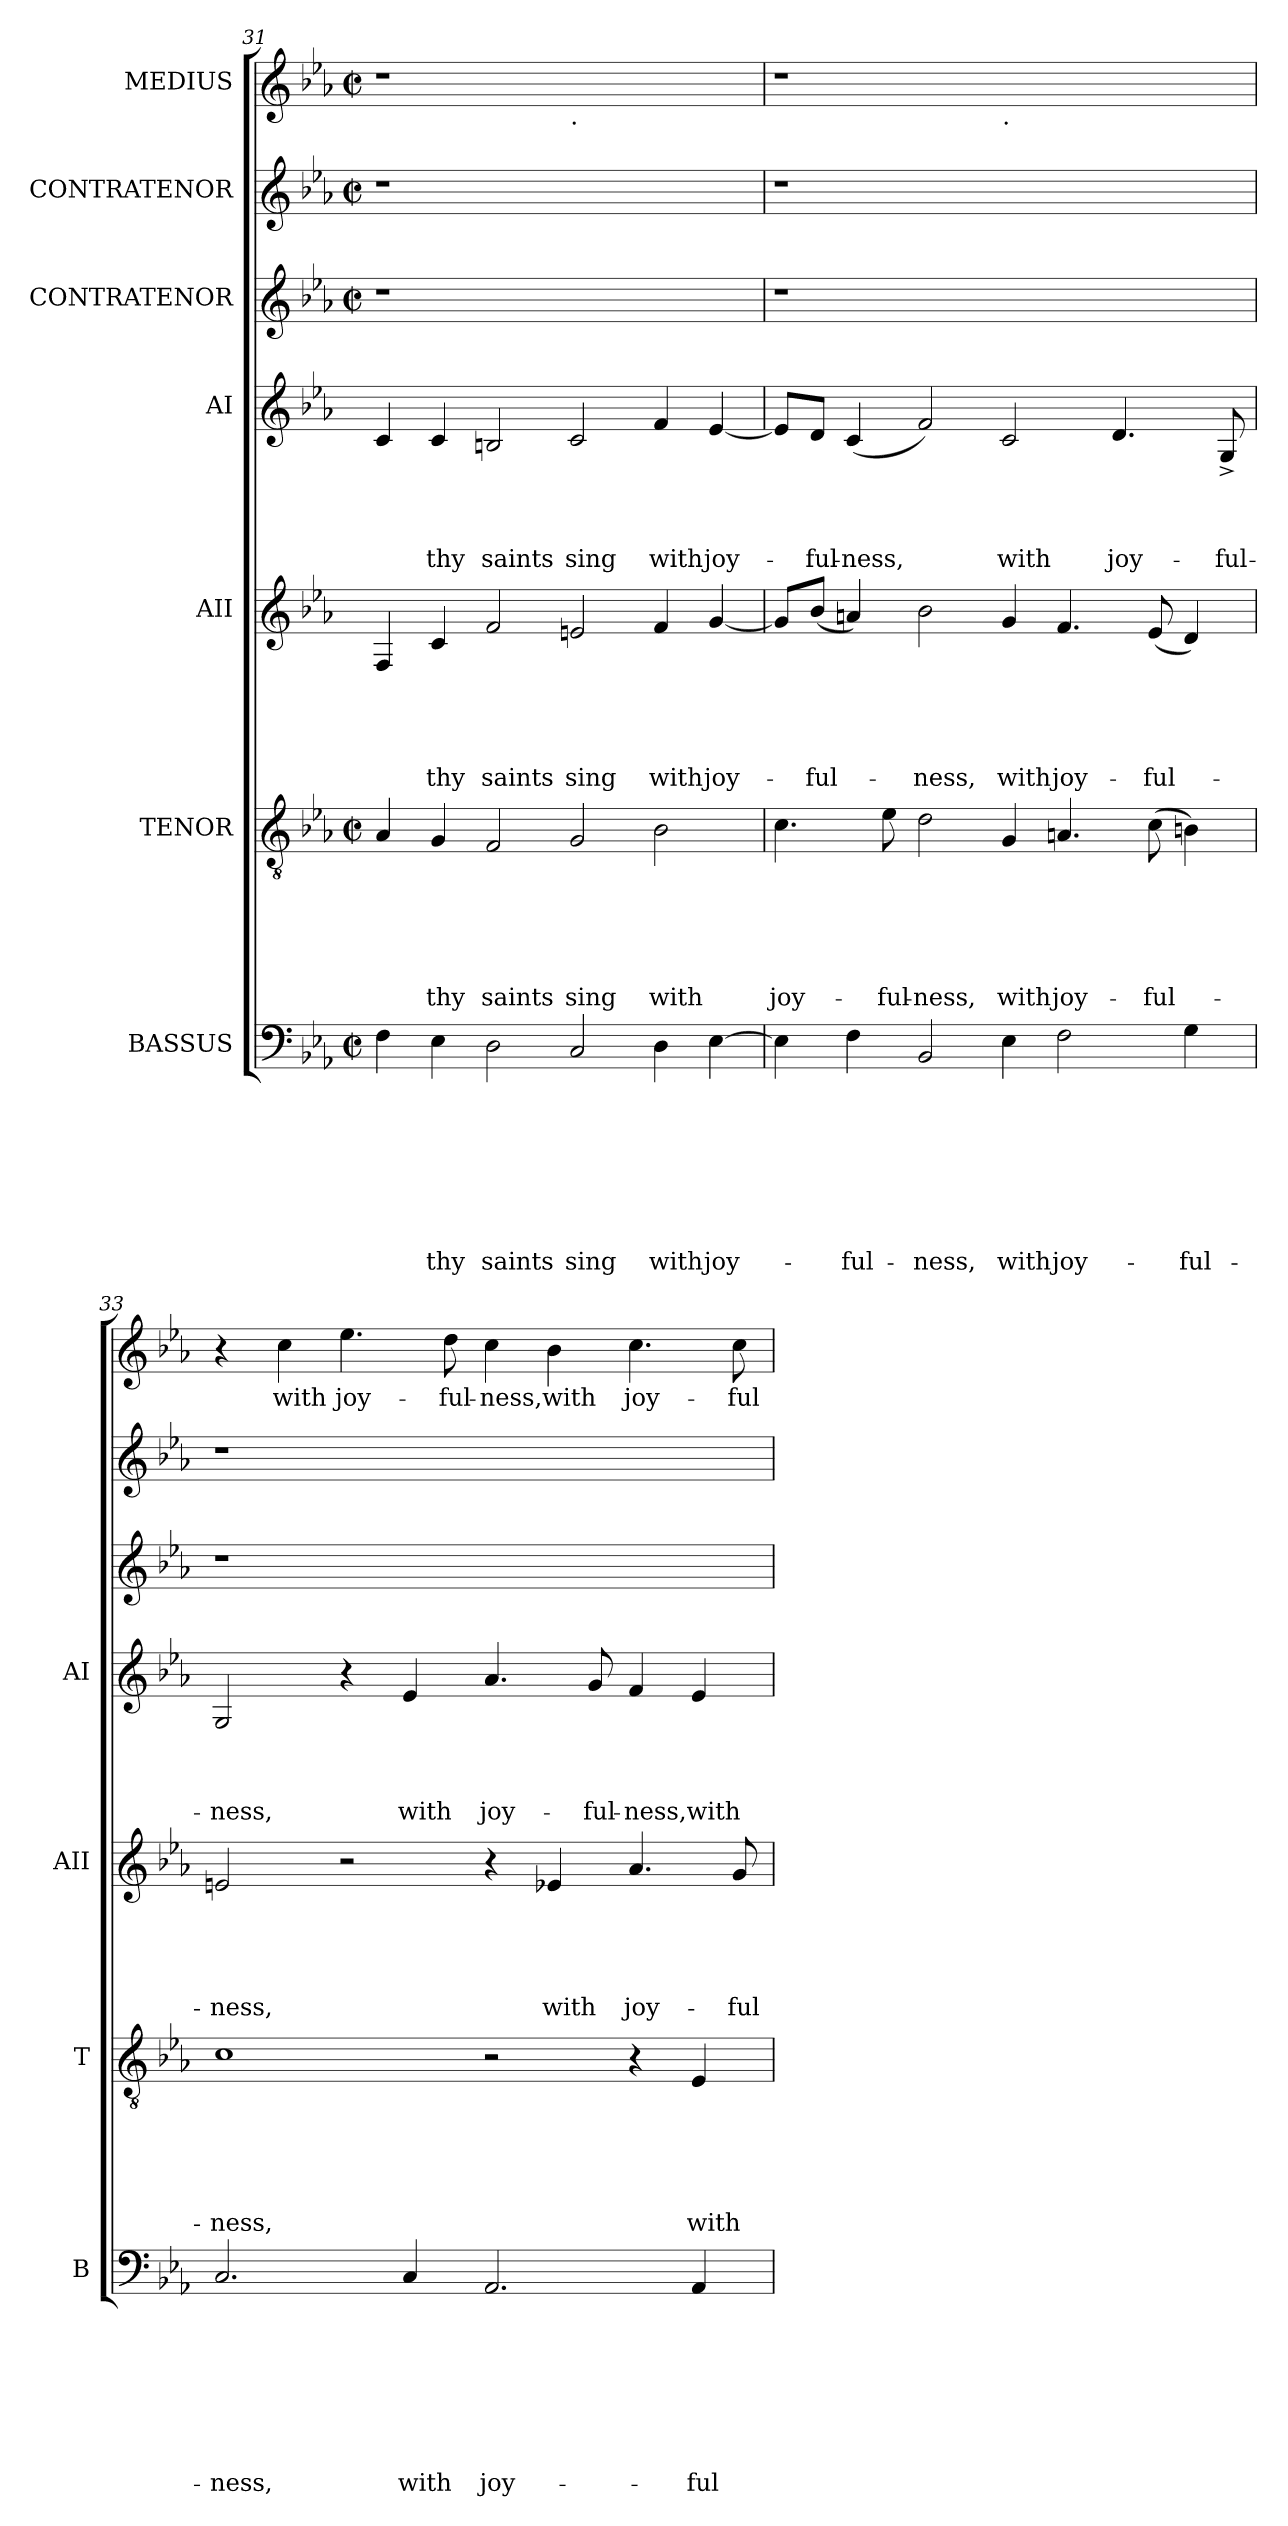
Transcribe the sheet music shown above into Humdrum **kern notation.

**kern	**text	**text	**text	**text	**text	**text	**text	**text	**kern	**text	**text	**text	**text	**text	**text	**kern	**text	**text	**text	**text	**text	**kern	**text	**text	**text	**text	**kern	**kern	**kern	**text
*part7	*part7	*part7	*part7	*part7	*part7	*part7	*part7	*part7	*part6	*part6	*part6	*part6	*part6	*part6	*part6	*part5	*part5	*part5	*part5	*part5	*part5	*part4	*part4	*part4	*part4	*part4	*part3	*part2	*part1	*part1
*staff7	*staff7	*staff7	*staff7	*staff7	*staff7	*staff7	*staff7	*staff7	*staff6	*staff6	*staff6	*staff6	*staff6	*staff6	*staff6	*staff5	*staff5	*staff5	*staff5	*staff5	*staff5	*staff4	*staff4	*staff4	*staff4	*staff4	*staff3	*staff2	*staff1	*staff1
*I"BASSUS	*	*	*	*	*	*	*	*	*I"TENOR	*	*	*	*	*	*	*I"AII	*	*	*	*	*	*I"AI	*	*	*	*	*I"CONTRATENOR	*I"CONTRATENOR	*I"MEDIUS	*
*I'B	*	*	*	*	*	*	*	*	*I'T	*	*	*	*	*	*	*I'AII	*	*	*	*	*	*I'AI	*	*	*	*	*	*	*	*
!!LO:LB:g=z
*clefF4	*	*	*	*	*	*	*	*	*clefGv2	*	*	*	*	*	*	*clefG2	*	*	*	*	*	*clefG2	*	*	*	*	*clefG2	*clefG2	*clefG2	*
*k[b-e-a-]	*	*	*	*	*	*	*	*	*k[b-e-a-]	*	*	*	*	*	*	*k[b-e-a-]	*	*	*	*	*	*k[b-e-a-]	*	*	*	*	*k[b-e-a-]	*k[b-e-a-]	*k[b-e-a-]	*
*E-:	*	*	*	*	*	*	*	*	*E-:	*	*	*	*	*	*	*E-:	*	*	*	*	*	*E-:	*	*	*	*	*E-:	*E-:	*E-:	*
*M2/2	*	*	*	*	*	*	*	*	*M2/2	*	*	*	*	*	*	*	*	*	*	*	*	*	*	*	*	*	*M2/2	*M2/2	*M2/2	*
*met(c|)	*	*	*	*	*	*	*	*	*met(c|)	*	*	*	*	*	*	*	*	*	*	*	*	*	*	*	*	*	*met(c|)	*met(c|)	*met(c|)	*
=31	=31	=31	=31	=31	=31	=31	=31	=31	=31	=31	=31	=31	=31	=31	=31	=31	=31	=31	=31	=31	=31	=31	=31	=31	=31	=31	=31	=31	=31	=31
4F\	.	.	.	.	.	.	.	.	4A-/	.	.	.	.	.	.	4F/	.	.	.	.	.	4c/	.	.	.	.	1r	1r	1r	.
!	!	!	!	!	!	!	!	!LO:LY:b	!	!	!	!	!	!	!LO:LY:b	!	!	!	!	!	!LO:LY:b	!	!	!	!	!LO:LY:b	!	!	!	!
4E-\	.	.	.	.	.	.	.	thy	4G/	.	.	.	.	.	thy	4c/	.	.	.	.	-thy	4c/	.	.	.	thy	.	.	.	.
!	!	!	!	!	!	!	!	!LO:LY:b	!	!	!	!	!	!	!LO:LY:b	!	!	!	!	!	!LO:LY:b	!	!	!	!	!LO:LY:b	!	!	!	!
2D\	.	.	.	.	.	.	.	saints	2F/	.	.	.	.	.	saints	2f/	.	.	.	.	saints	2Bn/	.	.	.	saints	.	.	.	.
!	!	!	!	!	!	!	!	!	!	!	!	!	!	!	!	!	!	!	!	!	!	!	!	!	!	!	!	!	!LO:TX:b:t=.	!
!	!	!	!	!	!	!	!	!LO:LY:b	!	!	!	!	!	!	!LO:LY:b	!	!	!	!	!	!LO:LY:b	!	!	!	!	!LO:LY:b	!	!	!	!
2C/	.	.	.	.	.	.	.	sing	2G/	.	.	.	.	.	sing	2en/	.	.	.	.	sing	2c/	.	.	.	sing	1ryy	1ryy	1ryy	.
!	!	!	!	!	!	!	!	!LO:LY:b	!	!	!	!	!	!	!LO:LY:b	!	!	!	!	!	!LO:LY:b	!	!	!	!	!LO:LY:b	!	!	!	!
4D\	.	.	.	.	.	.	.	with	2B-\	.	.	.	.	.	with	4f/	.	.	.	.	with	4f/	.	.	.	with	.	.	.	.
!	!	!	!	!	!	!	!	!LO:LY:b	!	!	!	!	!	!	!	!	!	!	!	!	!LO:LY:b	!	!	!	!	!LO:LY:b	!	!	!	!
[>4E-\	.	.	.	.	.	.	.	joy-	.	.	.	.	.	.	.	[<4g/	.	.	.	.	joy-	[<4e-/	.	.	.	joy-	.	.	.	.
=32	=32	=32	=32	=32	=32	=32	=32	=32	=32	=32	=32	=32	=32	=32	=32	=32	=32	=32	=32	=32	=32	=32	=32	=32	=32	=32	=32	=32	=32	=32
!	!	!	!	!	!	!	!	!	!	!	!	!	!	!	!LO:LY:b	!	!	!	!	!	!	!	!	!	!	!	!	!	!	!
4E-\]	.	.	.	.	.	.	.	.	4.c\	.	.	.	.	.	joy-	8g/L]	.	.	.	.	.	8e-/L]	.	.	.	.	1r	1r	1r	.
!	!	!	!	!	!	!	!	!	!	!	!	!	!	!	!	!	!	!	!	!	!LO:LY:b	!	!	!	!	!LO:LY:b	!	!	!	!
.	.	.	.	.	.	.	.	.	.	.	.	.	.	.	.	(<8b-/J	.	.	.	.	-ful-	8d/J	.	.	.	-ful-	.	.	.	.
!	!	!	!	!	!	!	!	!LO:LY:b	!	!	!	!	!	!	!	!	!	!	!	!	!	!	!	!	!	!LO:LY:b	!	!	!	!
4F\	.	.	.	.	.	.	.	-ful-	.	.	.	.	.	.	.	4an/)	.	.	.	.	.	(<4c/	.	.	.	-ness,	.	.	.	.
!	!	!	!	!	!	!	!	!	!	!	!	!	!	!	!LO:LY:b	!	!	!	!	!	!	!	!	!	!	!	!	!	!	!
.	.	.	.	.	.	.	.	.	8e-\	.	.	.	.	.	-ful-	.	.	.	.	.	.	.	.	.	.	.	.	.	.	.
!	!	!	!	!	!	!	!	!LO:LY:b	!	!	!	!	!	!	!LO:LY:b	!	!	!	!	!	!LO:LY:b	!	!	!	!	!	!	!	!	!
2BB-/	.	.	.	.	.	.	.	-ness,	2d\	.	.	.	.	.	-ness,	2b-\	.	.	.	.	-ness,	2f/)	.	.	.	.	.	.	.	.
!	!	!	!	!	!	!	!	!	!	!	!	!	!	!	!	!	!	!	!	!	!	!	!	!	!	!	!	!	!LO:TX:b:t=.	!
!	!	!	!	!	!	!	!	!LO:LY:b	!	!	!	!	!	!	!LO:LY:b	!	!	!	!	!	!LO:LY:b	!	!	!	!	!LO:LY:b	!	!	!	!
4E-\	.	.	.	.	.	.	.	with	4G/	.	.	.	.	.	with	4g/	.	.	.	.	with	2c/	.	.	.	with	1ryy	1ryy	1ryy	.
!	!	!	!	!	!	!	!	!LO:LY:b	!	!	!	!	!	!	!LO:LY:b	!	!	!	!	!	!LO:LY:b	!	!	!	!	!	!	!	!	!
2F\	.	.	.	.	.	.	.	joy-	4.An/	.	.	.	.	.	joy-	4.f/	.	.	.	.	joy-	.	.	.	.	.	.	.	.	.
!	!	!	!	!	!	!	!	!	!	!	!	!	!	!	!	!	!	!	!	!	!	!	!	!	!	!LO:LY:b	!	!	!	!
.	.	.	.	.	.	.	.	.	.	.	.	.	.	.	.	.	.	.	.	.	.	4.d/	.	.	.	joy-	.	.	.	.
!	!	!	!	!	!	!	!	!	!	!	!	!	!	!	!LO:LY:b	!	!	!	!	!	!LO:LY:b	!	!	!	!	!	!	!	!	!
.	.	.	.	.	.	.	.	.	(>8c\	.	.	.	.	.	-ful-	(<8e-/	.	.	.	.	-ful-	.	.	.	.	.	.	.	.	.
!	!	!	!	!	!	!	!	!LO:LY:b	!	!	!	!	!	!	!	!	!	!	!	!	!	!	!	!	!	!	!	!	!	!
4G\	.	.	.	.	.	.	.	-ful-	4Bn\)	.	.	.	.	.	.	4d/)	.	.	.	.	.	.	.	.	.	.	.	.	.	.
!	!	!	!	!	!	!	!	!	!	!	!	!	!	!	!	!	!	!	!	!	!	!	!	!	!	!LO:LY:b	!	!	!	!
.	.	.	.	.	.	.	.	.	.	.	.	.	.	.	.	.	.	.	.	.	.	8G^</	.	.	.	-ful-	.	.	.	.
=33	=33	=33	=33	=33	=33	=33	=33	=33	=33	=33	=33	=33	=33	=33	=33	=33	=33	=33	=33	=33	=33	=33	=33	=33	=33	=33	=33	=33	=33	=33
!	!	!	!	!	!	!	!	!LO:LY:b	!	!	!	!	!	!	!LO:LY:b	!	!	!	!	!	!LO:LY:b	!	!	!	!	!LO:LY:b	!	!	!	!
2.C/	.	.	.	.	.	.	.	-ness,	1c	.	.	.	.	.	-ness,	2en/	.	.	.	.	-ness,	2G/	.	.	.	-ness,	1r	1r	4r	.
!	!	!	!	!	!	!	!	!	!	!	!	!	!	!	!	!	!	!	!	!	!	!	!	!	!	!	!	!	!	!LO:LY:b
.	.	.	.	.	.	.	.	.	.	.	.	.	.	.	.	.	.	.	.	.	.	.	.	.	.	.	.	.	4cc\	with
!	!	!	!	!	!	!	!	!	!	!	!	!	!	!	!	!	!	!	!	!	!	!	!	!	!	!	!	!	!	!LO:LY:b
.	.	.	.	.	.	.	.	.	.	.	.	.	.	.	.	2r	.	.	.	.	.	4r	.	.	.	.	.	.	4.ee-\	joy-
!	!	!	!	!	!	!	!	!LO:LY:b	!	!	!	!	!	!	!	!	!	!	!	!	!	!	!	!	!	!LO:LY:b	!	!	!	!
4C/	.	.	.	.	.	.	.	with	.	.	.	.	.	.	.	.	.	.	.	.	.	4e-/	.	.	.	with	.	.	.	.
!	!	!	!	!	!	!	!	!	!	!	!	!	!	!	!	!	!	!	!	!	!	!	!	!	!	!	!	!	!	!LO:LY:b
.	.	.	.	.	.	.	.	.	.	.	.	.	.	.	.	.	.	.	.	.	.	.	.	.	.	.	.	.	8dd\	-ful-
!	!	!	!	!	!	!	!	!LO:LY:b	!	!	!	!	!	!	!	!	!	!	!	!	!	!	!	!	!	!LO:LY:b	!	!	!	!LO:LY:b
2.AA-/	.	.	.	.	.	.	.	joy-	2r	.	.	.	.	.	.	4r	.	.	.	.	.	4.a-/	.	.	.	joy-	1ryy	1ryy	4cc\	-ness,
!	!	!	!	!	!	!	!	!	!	!	!	!	!	!	!	!	!	!	!	!	!LO:LY:b	!	!	!	!	!	!	!	!	!LO:LY:b
.	.	.	.	.	.	.	.	.	.	.	.	.	.	.	.	4e-X/	.	.	.	.	with	.	.	.	.	.	.	.	4b-\	with
!	!	!	!	!	!	!	!	!	!	!	!	!	!	!	!	!	!	!	!	!	!	!	!	!	!	!LO:LY:b	!	!	!	!
.	.	.	.	.	.	.	.	.	.	.	.	.	.	.	.	.	.	.	.	.	.	8g/	.	.	.	-ful-	.	.	.	.
!	!	!	!	!	!	!	!	!	!	!	!	!	!	!	!	!	!	!	!	!	!LO:LY:b	!	!	!	!	!LO:LY:b	!	!	!	!LO:LY:b
.	.	.	.	.	.	.	.	.	4r	.	.	.	.	.	.	4.a-/	.	.	.	.	joy-	4f/	.	.	.	-ness,	.	.	4.cc\	joy-
!	!	!	!	!	!	!	!	!LO:LY:b	!	!	!	!	!	!	!LO:LY:b	!	!	!	!	!	!	!	!	!	!	!LO:LY:b	!	!	!	!
4AA-/	.	.	.	.	.	.	.	-ful-	4E-/	.	.	.	.	.	with	.	.	.	.	.	.	4e-/	.	.	.	with	.	.	.	.
!	!	!	!	!	!	!	!	!	!	!	!	!	!	!	!	!	!	!	!	!	!LO:LY:b	!	!	!	!	!	!	!	!	!LO:LY:b
.	.	.	.	.	.	.	.	.	.	.	.	.	.	.	.	8g/	.	.	.	.	-ful-	.	.	.	.	.	.	.	8cc\	-ful-
=	=	=	=	=	=	=	=	=	=	=	=	=	=	=	=	=	=	=	=	=	=	=	=	=	=	=	=	=	=	=
*-	*-	*-	*-	*-	*-	*-	*-	*-	*-	*-	*-	*-	*-	*-	*-	*-	*-	*-	*-	*-	*-	*-	*-	*-	*-	*-	*-	*-	*-	*-
